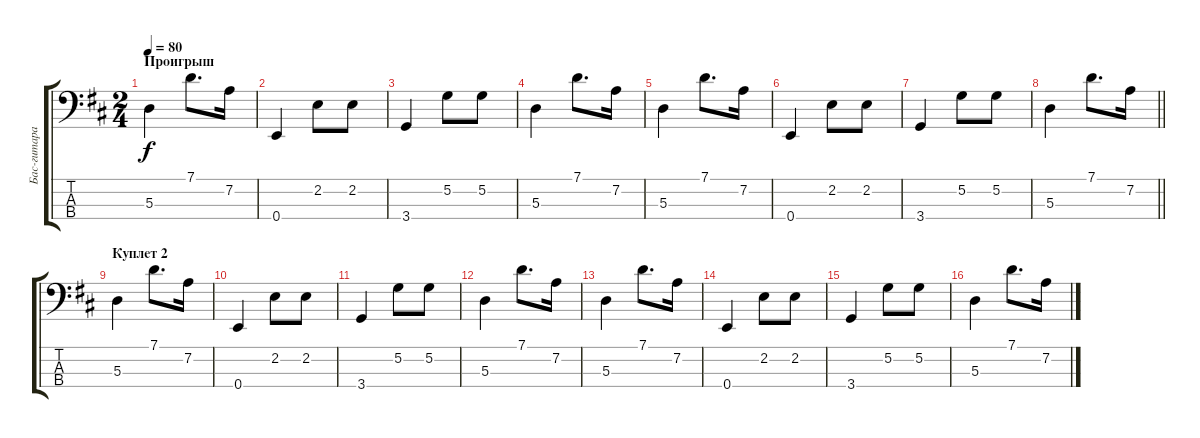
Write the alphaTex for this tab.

\track ("Бас-гитара" "Бас-гитара") {instrument electricbassfinger}
\staff {score tabs}
\tuning (G2 D2 A1 E1) {hide}
\ts (2 4)
\section ("" "Проигрыш")
\tempo 80
\clef f4
\ks d
5.3.4{dy f} 7.1.8{d} 7.2.16 |
0.4.4 2.2.8 2.2.8 |
3.4.4 5.2.8 5.2.8 |
5.3.4 7.1.8{d} 7.2.16 |
5.3.4 7.1.8{d} 7.2.16 |
0.4.4 2.2.8 2.2.8 |
3.4.4 5.2.8 5.2.8 |
\barLineRight lightlight
5.3.4 7.1.8{d} 7.2.16 |
\section ("" "Куплет 2")
5.3.4 7.1.8{d} 7.2.16 |
0.4.4 2.2.8 2.2.8 |
3.4.4 5.2.8 5.2.8 |
5.3.4 7.1.8{d} 7.2.16 |
5.3.4 7.1.8{d} 7.2.16 |
0.4.4 2.2.8 2.2.8 |
3.4.4 5.2.8 5.2.8 |
5.3.4 7.1.8{d} 7.2.16
